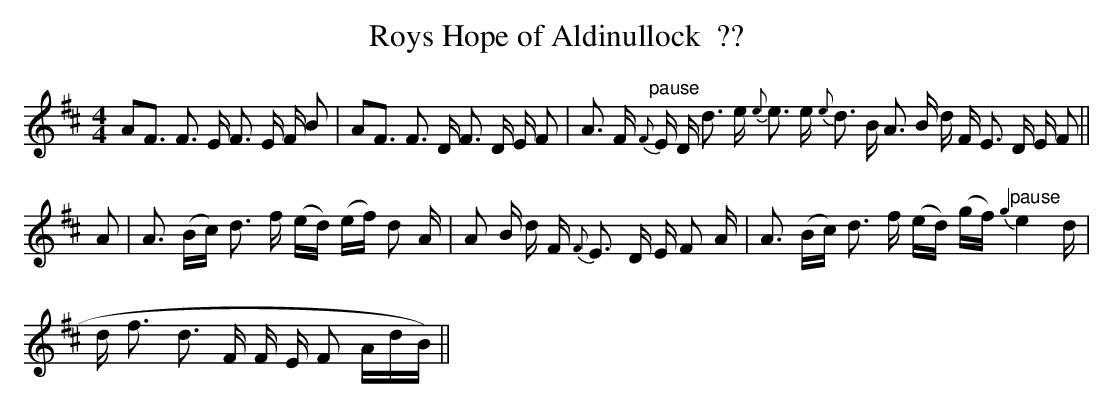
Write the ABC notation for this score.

X:1
T:Roys Hope of Aldinullock  ??
M:4/4
L:1/16
K:D
A2F3 F3 E F3 E F B2|A2F3 F3 D F3 D E F2|A3 F  {F}"pause"E D d3 e {e}e3 e
{e}d3 B A3 B d F E3 D E F2||!A2|A3 (Bc) d3 f (ed) (ef) d2 A|A2 B d F {F}
 E3 D E F2 A|A3 (Bc) d3 f (ed) (gf) {g4}"pause"e4 d|!d f3 d3 F F E F2 ({
A}dB)||
